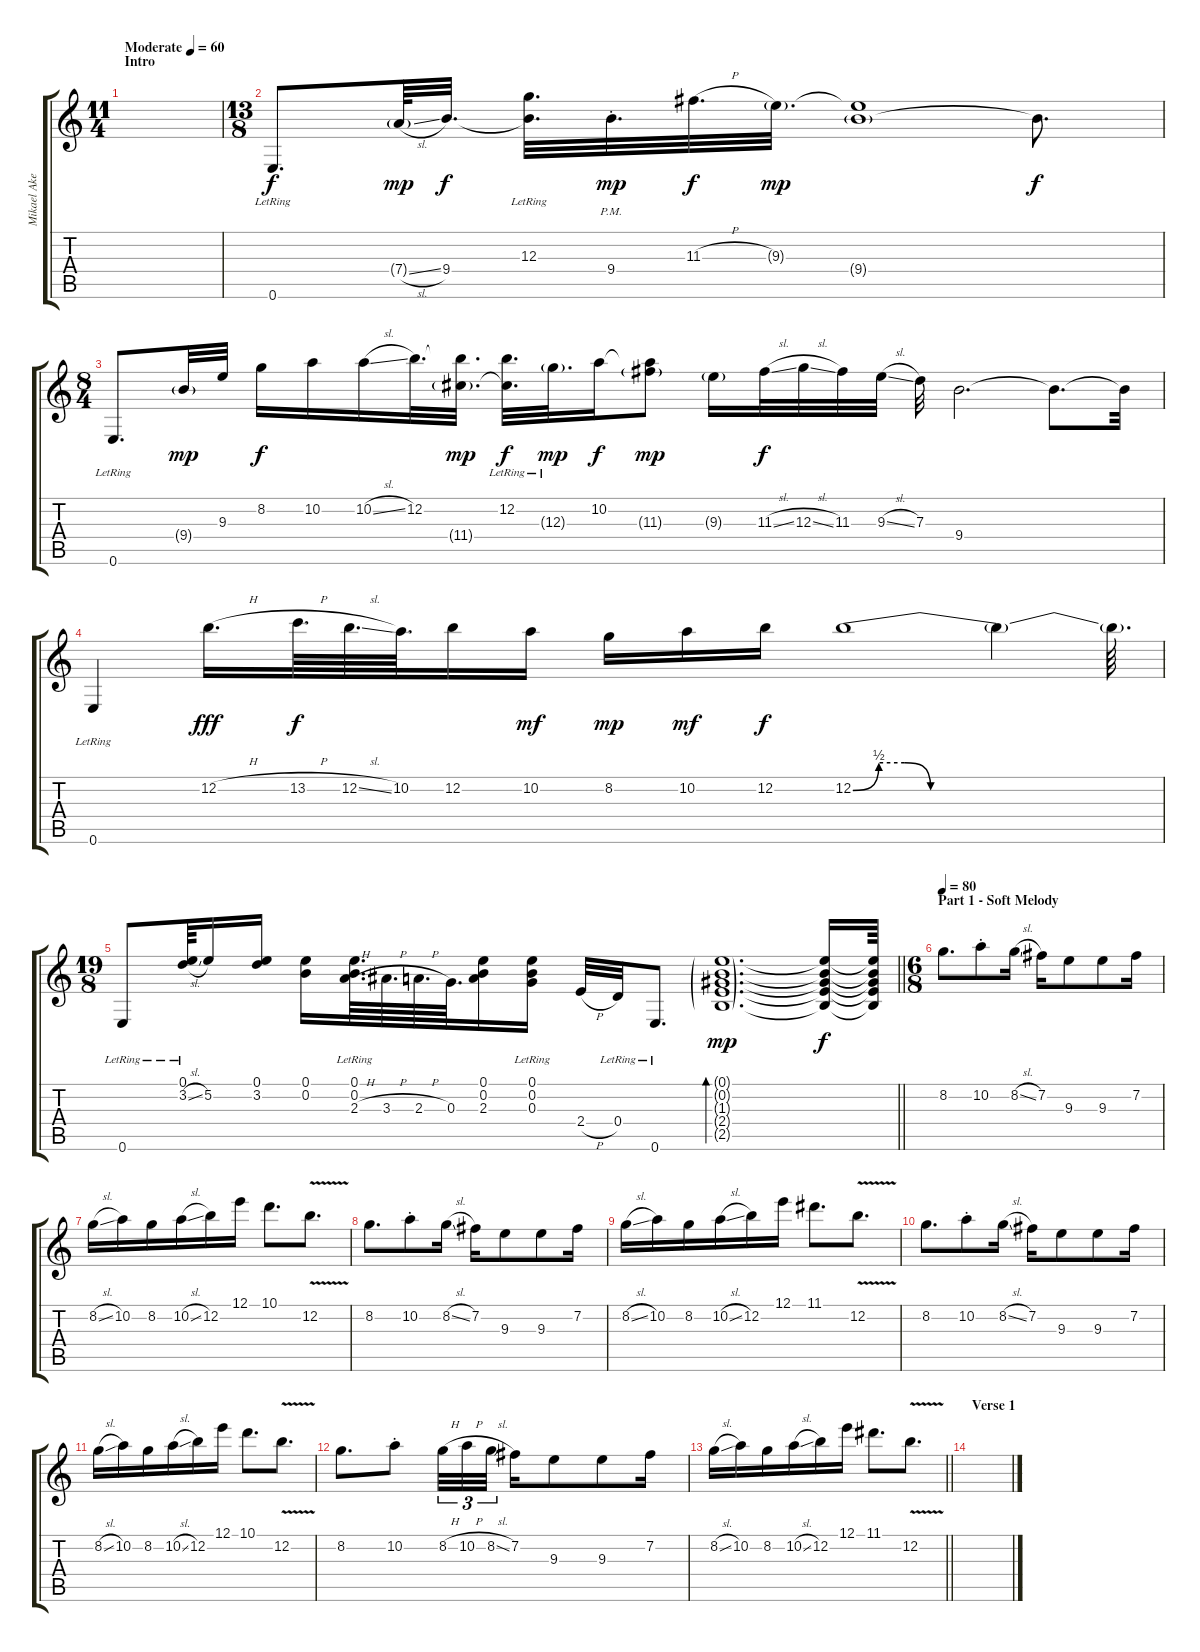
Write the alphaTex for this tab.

\track ("Mikael Akerfeldt" "Mikael Ake") {instrument acousticguitarnylon}
\staff {score tabs}
\tuning (E4 B3 G3 D3 A2 E2) {hide}
\ts (11 4)
\section ("" "Intro")
\tempo (60 "Moderate")
\clef g2
\ks c
|
\ts (13 8)
0.6{lr}.8{d balance 8} 7.4{sl g}.64{dy mp} 9.4.32{d dy f} (12.3{lr} 9.4{t}).32{d} 9.4{pm st}.32{d dy mp} 11.3{h}.32{d dy f} 9.3{g}.32{d dy mp} (9.3{t} 9.4{g}).1 9.4{t}.8{d dy f} |
\ts (8 4)
0.6{lr}.8{d} 9.4{g}.32{dy mp} 9.3.32 8.2.16{dy f} 10.2.16 10.2{sl}.16 12.2.32{d} (12.2{t} 11.4{g}).32{d dy mp} (12.2{lr} 11.4{t}).32{d dy f} 12.3{g lr}.32{d dy mp} 10.2.16{dy f} (10.2{t} 11.3{g}).8{dy mp} 9.3{g}.16 11.3{sl}.32{dy f} 12.3{sl}.32 11.3.32 9.3{sl}.32 7.3.32 9.4.2{d} 9.4{t}.8{d} 9.4{t}.32 |
0.6{lr}.4 12.2{h}.16{d dy fff} 13.2{h}.64{d dy f} 12.2{sl}.64{d} 10.2.64{d} 12.2.16 10.2.16{dy mf} 8.2.16{dy mp} 10.2.16{dy mf} 12.2.16{dy f} 12.2{be (custom 0 0 5 2 10 2 15 0 60 0)}.1 12.2{t}.4 12.2{t}.64{d} |
\ts (19 8)
\barLineRight lightlight
0.6{lr}.8 (0.1{lr} 3.2{sl}).64 5.2.16 (0.1 3.2).16 (0.1 0.2).16 (0.1{lr} 0.2{lr} 2.3{h}).64{d} 3.3{h}.64{d} 2.3{h}.64{d} 0.3.64{d} (0.1 0.2 2.3).16 (0.1{lr} 0.2{lr} 0.3{lr}).16 2.4{h}.32 0.4{lr}.32 0.6{lr}.8{d} (0.1{g} 0.2{g} 1.3{g} 2.4{g} 2.5{g}).1{d bd 120 dy mp} (0.1{t} 0.2{t} 1.3{t} 2.4{t} 2.5{t}).16{dy f} (0.1{t} 0.2{t} 1.3{t} 2.4{t} 2.5{t}).64 |
\ts (6 8)
\section ("" "Part 1 - Soft Melody")
\tempo 80
8.2.8{d volume 8 balance 14 instrument electricguitarjazz} 10.2{st}.8 8.2{sl}.16 7.2.16 9.3.8 9.3.8 7.2.16 |
8.2{sl}.16 10.2.16 8.2.16 10.2{sl}.16 12.2.16 12.1.16 10.1.8{d} 12.2{v}.8{d} |
8.2.8{d} 10.2{st}.8 8.2{sl}.16 7.2.16 9.3.8 9.3.8 7.2.16 |
8.2{sl}.16 10.2.16 8.2.16 10.2{sl}.16 12.2.16 12.1.16 11.1.8{d} 12.2{v}.8{d} |
8.2.8{d} 10.2{st}.8 8.2{sl}.16 7.2.16 9.3.8 9.3.8 7.2.16 |
8.2{sl}.16 10.2.16 8.2.16 10.2{sl}.16 12.2.16 12.1.16 10.1.8{d} 12.2{v}.8{d} |
8.2.8{d} 10.2{st}.8 8.2{h}.32{tu (3 2)} 10.2{h}.32{tu (3 2)} 8.2{sl}.32{tu (3 2)} 7.2.16 9.3.8 9.3.8 7.2.16 |
\barLineRight lightlight
8.2{sl}.16 10.2.16 8.2.16 10.2{sl}.16 12.2.16 12.1.16 11.1.8{d} 12.2{v}.8{d} |
\section ("" "Verse 1")
